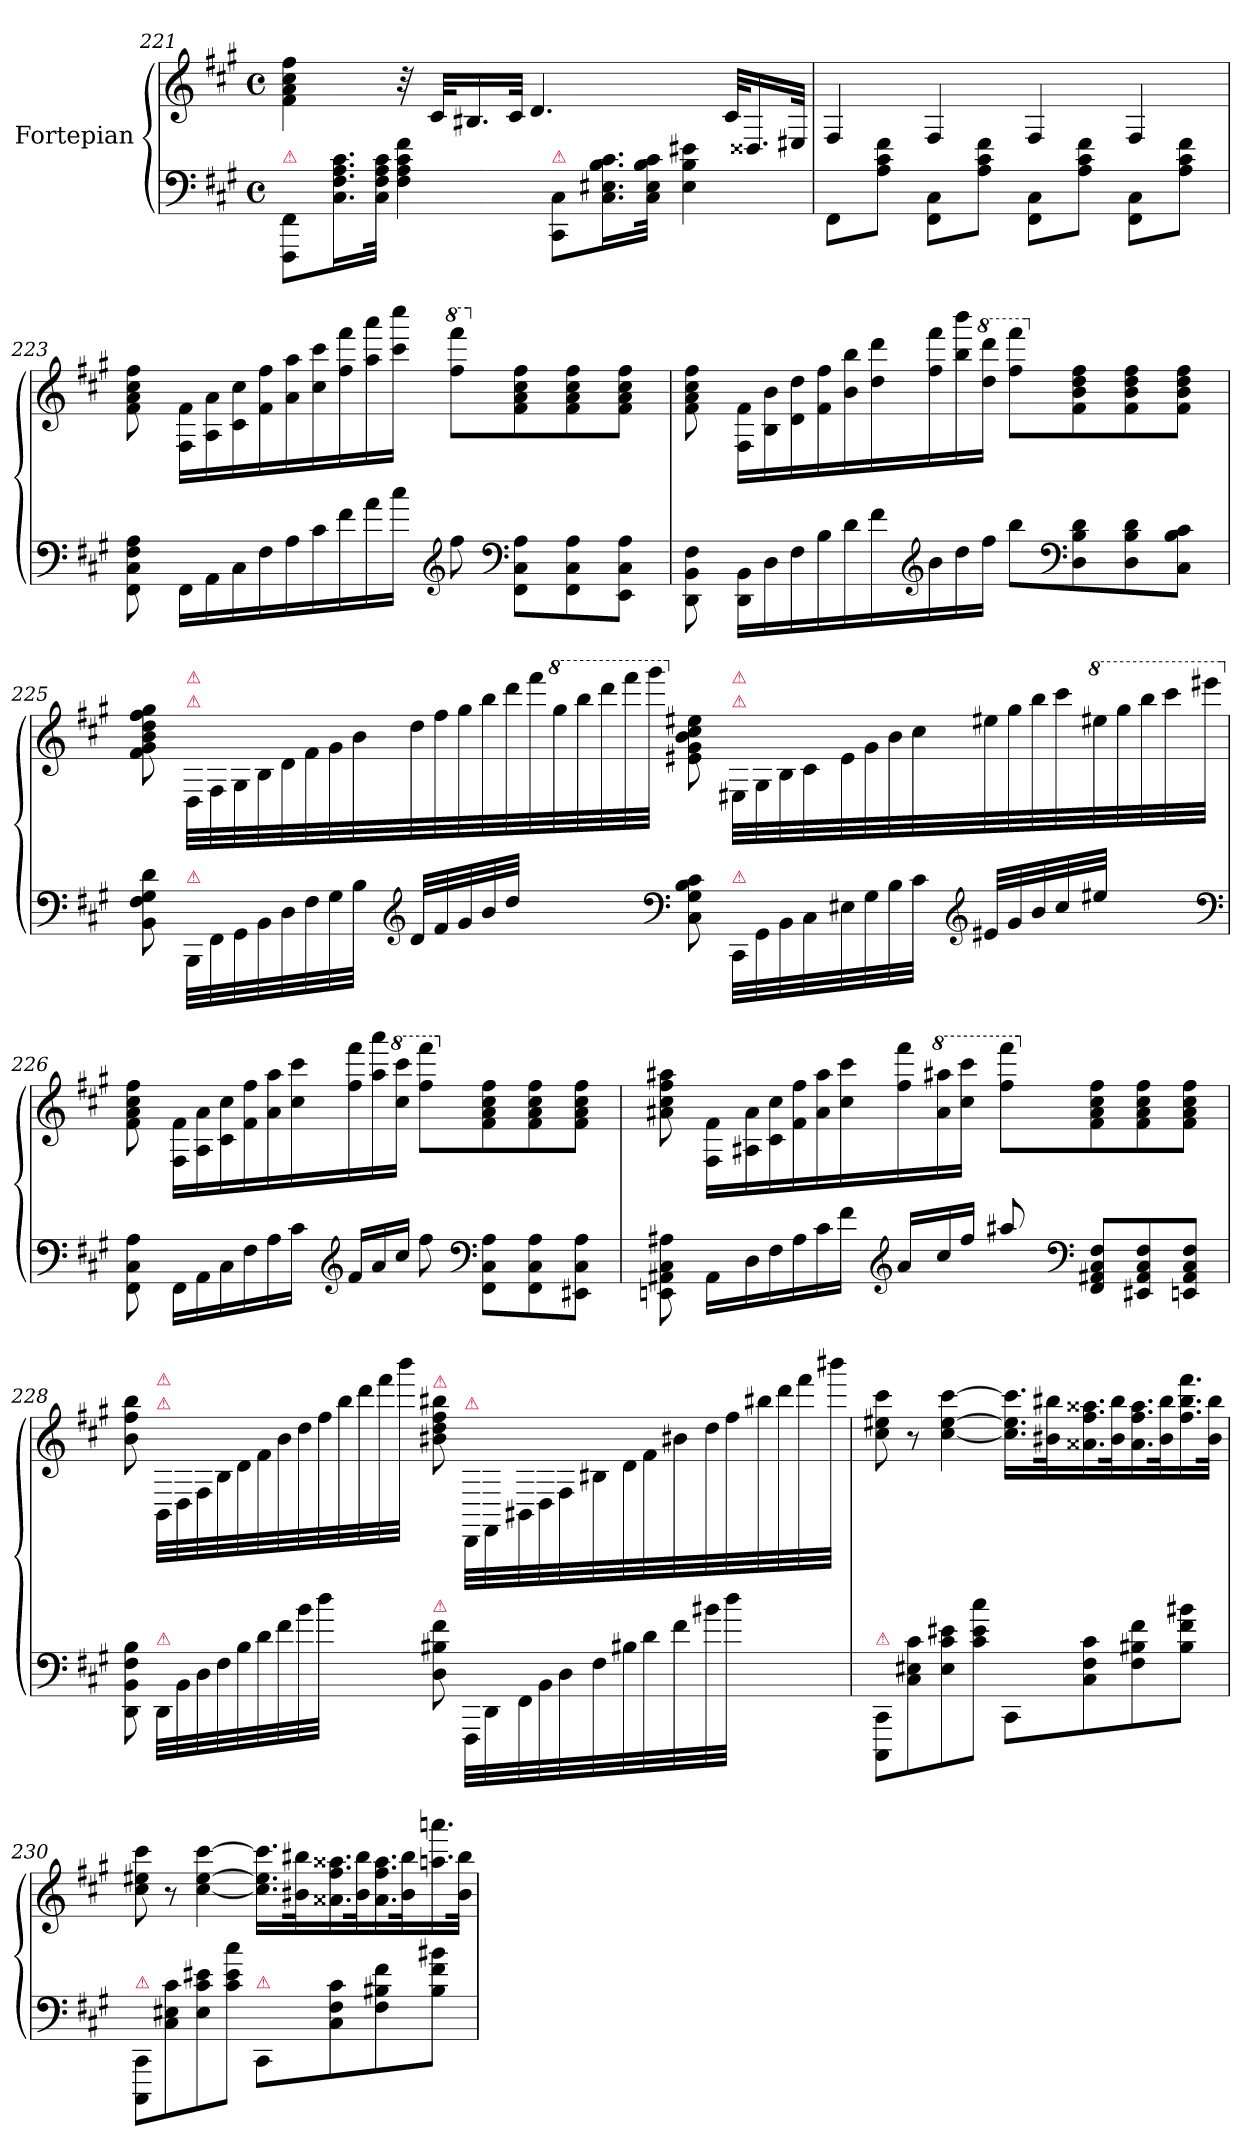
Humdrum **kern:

**kern	**kern
*part2	*part1
*staff2	*staff1
*I"Fortepian	*I"Fortepian
*clefF4	*clefG2
*k[f#c#g#]	*k[f#c#g#]
*M4/4	*M4/4
*met(c)	*met(c)
=221	=221
!LO:TX:a:color=crimson:t=⚠	!
8FFF#/ 8FF#/L	4f#\ 4a\ 4cc#\ 4ff#\
16.C#\ 16.F#\ 16.A\ 16.c#\L	.
32C#\ 32F#\ 32A\ 32c#\JJk	.
!	!LO:N:vis=32
4F#\ 4A\ 4c#\ 4f#\	16r
.	32c#/KLL
.	16.B#X/
.	32c#/JJk
.	4.d/
!LO:TX:a:color=crimson:t=⚠	!
8CC#/ 8C#/L	.
16.C#\ 16.E#X\ 16.B\ 16.c#\L	.
32C#\ 32E#\ 32B\ 32c#\JJk	.
4E#\ 4B\ 4e#X\	.
.	32c#/KLL
.	16.D##X/
.	32E#X/JJk
=222	=222
8FF#\L	4F#/
8A\ 8c#\ 8f#\J	.
8FF#\ 8C#\L	4F#/
8A\ 8c#\ 8f#\J	.
8FF#\ 8C#\L	4F#/
8A\ 8c#\ 8f#\J	.
8FF#\ 8C#\L	4F#/
8A\ 8c#\ 8f#\J	.
=223	=223
8FF#\ 8C#\ 8F#\ 8A\	8f#\ 8a\ 8cc#\ 8ff#\
*Xtuplet	*Xtuplet
24FF#\LL	24F#\ 24f#\LL
24AA\	24A\ 24a\
24C#\	24c#\ 24cc#\
24F#\	24f#\ 24ff#\
24A\	24a\ 24aa\
24c#\	24cc#\ 24ccc#\
24f#\	24ff#\ 24fff#\
24a\	24aa\ 24aaa\
24cc#\JJ	24ccc#\ 24cccc#\JJ
*clefG2	*
*	*8va
8ff#\	8fff#\ 8ffff#\L
*clefF4	*
*	*X8va
8FF#\ 8C#\ 8A\L	8f#\ 8a\ 8cc#\ 8ff#\
8FF#\ 8C#\ 8A\	8f#\ 8a\ 8cc#\ 8ff#\
8EE\ 8C#\ 8A\J	8f#\ 8a\ 8cc#\ 8ff#\J
=224	=224
8DD\ 8BB\ 8F#\	8f#\ 8a\ 8cc#\ 8ff#\
24DD\ 24BB\LL	24F#\ 24f#\LL
24D\	24B\ 24b\
24F#\	24d\ 24dd\
24B\	24f#\ 24ff#\
24d\	24b\ 24bb\
24f#\	24dd\ 24ddd\
*clefG2	*
24b\	24ff#\ 24fff#\
24dd\	24bb\ 24bbb\
*	*8va
24ff#\JJ	24ddd\ 24dddd\JJ
8bb\L	8fff#\ 8ffff#\L
*clefF4	*
*	*X8va
8D\ 8B\ 8d\	8f#\ 8b\ 8dd\ 8ff#\
8D\ 8B\ 8d\	8f#\ 8b\ 8dd\ 8ff#\
8C#\ 8B\ 8c#\J	8f#\ 8b\ 8dd\ 8ff#\J
=225	=225
8BB\ 8F#\ 8G#\ 8d\	8f#\ 8g#\ 8b\ 8dd\ 8ff#\ 8gg#\
!	!LO:TX:a:color=crimson:t=⚠
!	!LO:TX:a:color=crimson:t=⚠
!LO:TX:a:color=crimson:t=⚠	!
152%3BBB\LLL	152%3D/LLL
152%3FF#\	152%3F#/
152%3GG#\	152%3G#/
152%3BB\	152%3B/
152%3D\	152%3d\
152%3F#\	152%3f#\
152%3G#\	152%3g#\
152%3B\JJJ	152%3b\
*clefG2	*
152%3d/LLL	152%3dd\
152%3f#/	152%3ff#\
152%3g#/	152%3gg#\
152%3b/	152%3bb\
152%3dd/JJJ	152%3ddd\
38%3.ryy	152%3fff#\
*	*8va
.	152%3ggg#\
.	152%3bbb\
.	152%3dddd\
.	152%3ffff#\
.	152%3gggg#\JJJ
*clefF4	*
*	*X8va
8C#\ 8G#\ 8B\ 8c#\	8e#X\ 8g#\ 8b\ 8cc#\ 8ee#X\
!	!LO:TX:a:color=crimson:t=⚠
!	!LO:TX:a:color=crimson:t=⚠
!LO:TX:a:color=crimson:t=⚠	!
136%3CC#\LLL	136%3E#X/LLL
136%3GG#\	136%3G#/
136%3BB\	136%3B/
136%3C#\	136%3c#/
136%3E#X\	136%3e#\
136%3G#\	136%3g#\
136%3B\	136%3b\
136%3c#\JJJ	136%3cc#\
*clefG2	*
136%3e#X/LLL	136%3ee#X\
136%3g#/	136%3gg#\
136%3b/	136%3bb\
136%3cc#/	136%3ccc#\
*	*8va
136%3ee#X/JJJ	136%3eee#X\
34%3ryy	136%3ggg#\
.	136%3bbb\
.	136%3cccc#\
.	136%3eeee#X\JJJ
*clefF4	*
=226	=226
*	*X8va
8FF#\ 8C#\ 8A\	8f#\ 8a\ 8cc#\ 8ff#\
24FF#\LL	24F#\ 24f#\LL
24AA\	24A\ 24a\
24C#\	24c#\ 24cc#\
24F#\	24f#\ 24ff#\
24A\	24a\ 24aa\
24c#\JJ	24cc#\ 24ccc#\
*clefG2	*
24f#/LL	24ff#\ 24fff#\
24a/	24aa\ 24aaa\
*	*8va
24cc#/JJ	24ccc#\ 24cccc#\JJ
8ff#\	8fff#\ 8ffff#\L
*clefF4	*
*	*X8va
8FF#\ 8C#\ 8A\L	8f#\ 8a\ 8cc#\ 8ff#\
8FF#\ 8C#\ 8A\	8f#\ 8a\ 8cc#\ 8ff#\
8EE#X\ 8C#\ 8A\J	8f#\ 8a\ 8cc#\ 8ff#\J
=227	=227
8EEn\ 8AA#X\ 8C#\ 8A#X\	8a#X\ 8cc#\ 8ff#\ 8aa#X\
24AA#\LL	24F#\ 24f#\LL
24D\	24A#X\ 24a#\
24F#\	24c#\ 24cc#\
24A#\	24f#\ 24ff#\
24c#\	24a#\ 24aa#\
24f#\JJ	24cc#\ 24ccc#\
*clefG2	*
24a/LL	24ff#\ 24fff#\
*	*8va
24cc#/	24aa#\ 24aaa#X\
24ff#/JJ	24ccc#\ 24cccc#\JJ
8aa#X/	8fff#\ 8ffff#\L
*clefF4	*
*	*X8va
8FF#/ 8AA#X/ 8C#/ 8F#/L	8f#\ 8a#\ 8cc#\ 8ff#\
8EE#X/ 8AA#/ 8C#/ 8F#/	8f#\ 8a#\ 8cc#\ 8ff#\
8EEn/ 8AA#/ 8C#/ 8F#/J	8f#\ 8a#\ 8cc#\ 8ff#\J
=228	=228
8DD\ 8BB\ 8F#\ 8B\	8b\ 8ff#\ 8bb\
!	!LO:TX:a:color=crimson:t=⚠
!	!LO:TX:a:color=crimson:t=⚠
!LO:TX:a:color=crimson:t=⚠	!
104%3DD\LLL	104%3BB/LLL
104%3BB\	104%3D/
104%3D\	104%3F#/
104%3F#\	104%3B/
104%3B\	104%3d\
104%3d\	104%3f#\
104%3f#\	104%3b\
104%3b\	104%3dd\
104%3dd\JJJ	104%3ff#\
26%3ryy	104%3bb\
.	104%3ddd\
.	104%3fff#\
.	104%3bbb\JJJ
!	!LO:TX:a:color=crimson:t=⚠
!LO:TX:a:color=crimson:t=⚠	!
8D\ 8B#X\ 8f#\	8b#X\ 8dd\ 8ff#\ 8bb#X\
!	!LO:TX:a:color=crimson:t=⚠
40FFF#\LLL	40DD/LLL
40DD\	40FF#/
40FF#\	40BB#X/
40BB\	40D/
40D\	40F#/
40F#\	40B#X/
40B#X\	40d\
40d\	40f#\
40f#\	40b#X\
40b#X\	40dd\
40dd\JJJ	40ff#\
10ryy	40bb#X\
.	40ddd\
.	40fff#\
.	40bbb#X\JJJ
=229	=229
!LO:TX:a:color=crimson:t=⚠	!
8CCC#/ 8CC#/L	8cc#\ 8ee#X\ 8ccc#\
8C#\ 8E#X\ 8c#\	8r
8E#\ 8c#\ 8e#X\	[4cc#\ [4ee#\ [4ccc#\
8c#\ 8e#\ 8cc#\J	.
8CC#\L	16.cc#]\ 16.ee#]\ 16.ccc#]\LL
.	32b#X\ 32bb#X\K
8C#\ 8F#\ 8c#\	16.a##X\ 16.ff#\ 16.aa##X\
.	32b#\ 32bb#\K
8F#\ 8B#X\ 8f#\	16.a##\ 16.ff#\ 16.aa##\
.	32b#\ 32bb#\K
8B#\ 8f#\ 8b#X\J	16.ff#\ 16.bb#\ 16.fff#\
.	32b#\ 32bb#\JJk
=230	=230
!LO:TX:a:color=crimson:t=⚠	!
8CCC#/ 8CC#/L	8cc#\ 8ee#X\ 8ccc#\
8C#\ 8E#X\ 8c#\	8r
8E#\ 8c#\ 8e#X\	[4cc#\ [4ee#\ [4ccc#\
8c#\ 8e#\ 8cc#\J	.
!LO:TX:a:color=crimson:t=⚠	!
8CC#/L	16.cc#]\ 16.ee#]\ 16.ccc#]\LL
.	32b#X\ 32bb#X\K
8C#\ 8F#\ 8c#\	16.a##X\ 16.ff#\ 16.aa##X\
.	32b#\ 32bb#\K
8F#\ 8B#X\ 8f#\	16.a##\ 16.ff#\ 16.aa##\
.	32b#\ 32bb#\K
8B#\ 8f#\ 8b#X\J	16.aan\ 16.aaan\
.	32b#\ 32bb#\JJk
=	=
*-	*-
